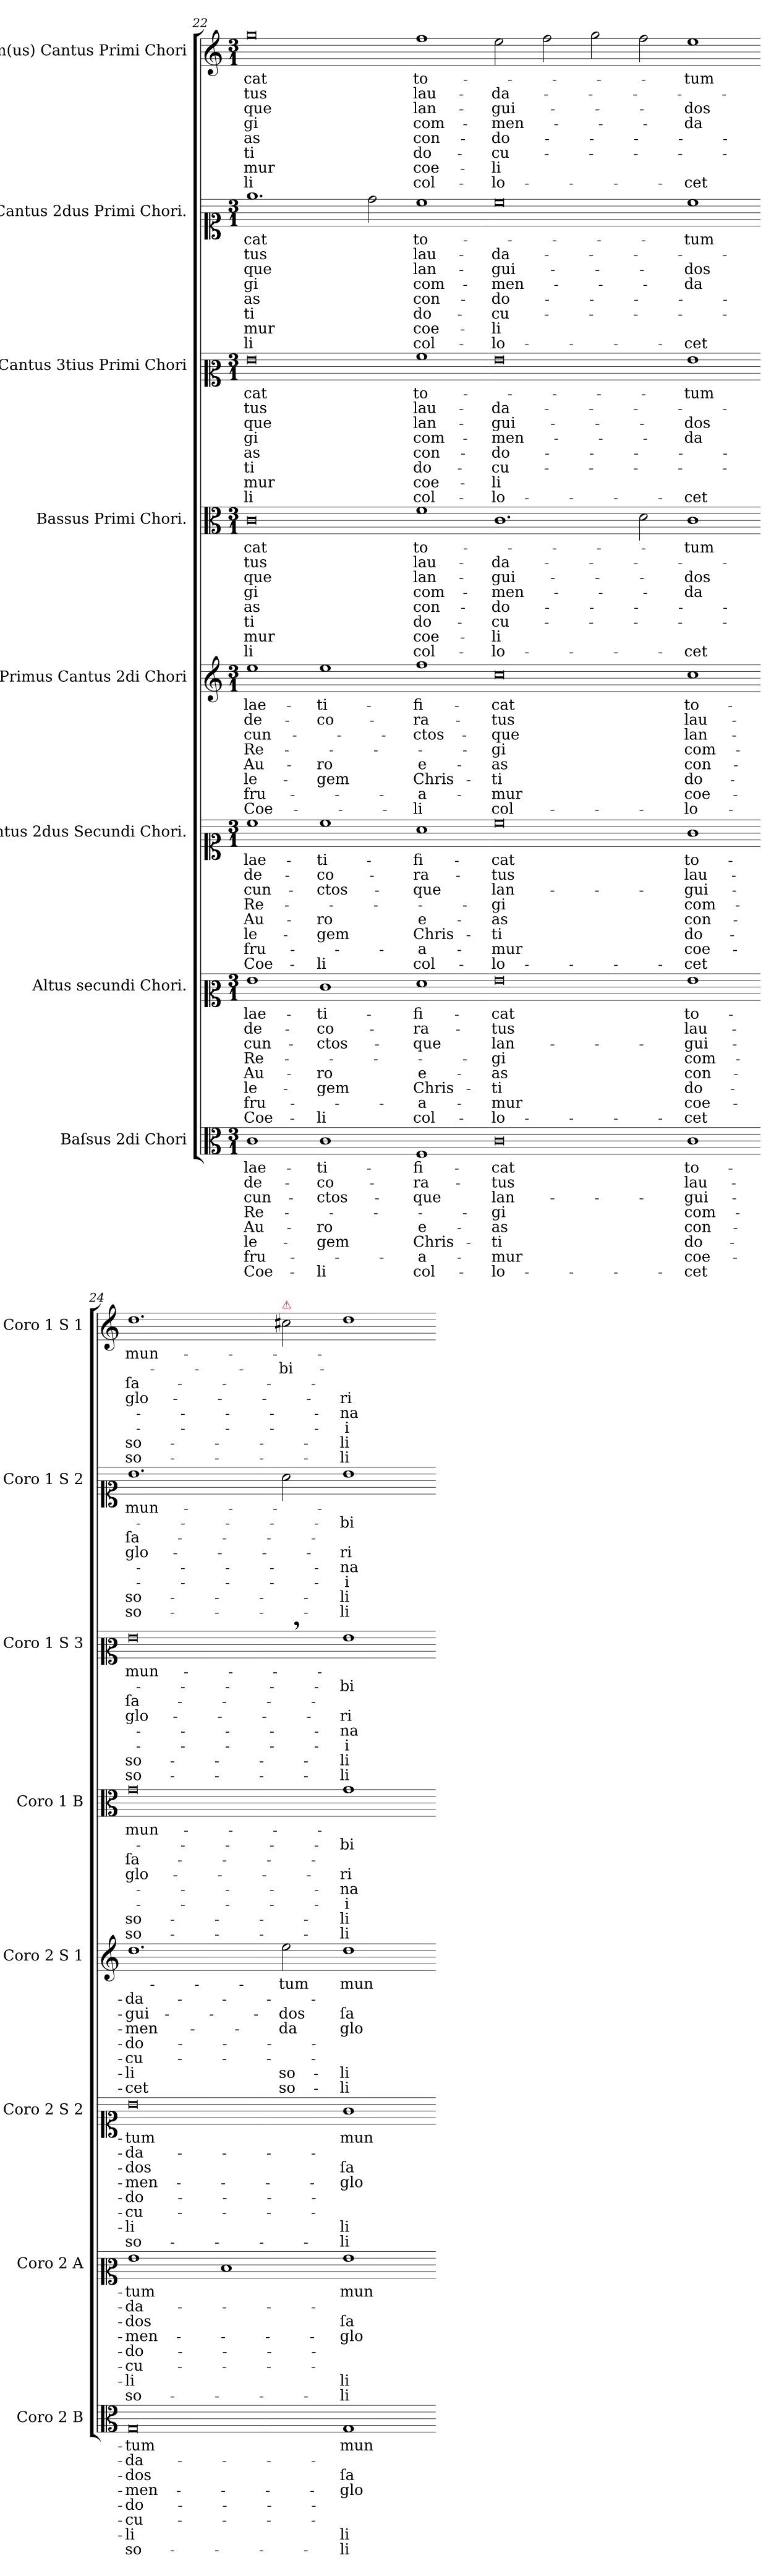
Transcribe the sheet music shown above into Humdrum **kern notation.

**kern	**text	**text	**text	**text	**text	**text	**text	**text	**kern	**text	**text	**text	**text	**text	**text	**text	**text	**kern	**text	**text	**text	**text	**text	**text	**text	**text	**kern	**text	**text	**text	**text	**text	**text	**text	**text	**kern	**text	**text	**text	**text	**text	**text	**text	**text	**kern	**text	**text	**text	**text	**text	**text	**text	**text	**kern	**text	**text	**text	**text	**text	**text	**text	**text	**kern	**text	**text	**text	**text	**text	**text	**text	**text
*part8	*part8	*part8	*part8	*part8	*part8	*part8	*part8	*part8	*part7	*part7	*part7	*part7	*part7	*part7	*part7	*part7	*part7	*part6	*part6	*part6	*part6	*part6	*part6	*part6	*part6	*part6	*part5	*part5	*part5	*part5	*part5	*part5	*part5	*part5	*part5	*part4	*part4	*part4	*part4	*part4	*part4	*part4	*part4	*part4	*part3	*part3	*part3	*part3	*part3	*part3	*part3	*part3	*part3	*part2	*part2	*part2	*part2	*part2	*part2	*part2	*part2	*part2	*part1	*part1	*part1	*part1	*part1	*part1	*part1	*part1	*part1
*staff8	*staff8	*staff8	*staff8	*staff8	*staff8	*staff8	*staff8	*staff8	*staff7	*staff7	*staff7	*staff7	*staff7	*staff7	*staff7	*staff7	*staff7	*staff6	*staff6	*staff6	*staff6	*staff6	*staff6	*staff6	*staff6	*staff6	*staff5	*staff5	*staff5	*staff5	*staff5	*staff5	*staff5	*staff5	*staff5	*staff4	*staff4	*staff4	*staff4	*staff4	*staff4	*staff4	*staff4	*staff4	*staff3	*staff3	*staff3	*staff3	*staff3	*staff3	*staff3	*staff3	*staff3	*staff2	*staff2	*staff2	*staff2	*staff2	*staff2	*staff2	*staff2	*staff2	*staff1	*staff1	*staff1	*staff1	*staff1	*staff1	*staff1	*staff1	*staff1
*I"Baſsus 2di Chori	*	*	*	*	*	*	*	*	*I"Altus secundi Chori.	*	*	*	*	*	*	*	*	*I"Cantus 2dus Secundi Chori.	*	*	*	*	*	*	*	*	*I"Primus Cantus 2di Chori	*	*	*	*	*	*	*	*	*I"Bassus Primi Chori.	*	*	*	*	*	*	*	*	*I"Cantus 3tius Primi Chori	*	*	*	*	*	*	*	*	*I"Cantus 2dus Primi Chori.	*	*	*	*	*	*	*	*	*I"Im(us) Cantus Primi Chori	*	*	*	*	*	*	*	*
*I'Coro 2 B	*	*	*	*	*	*	*	*	*I'Coro 2 A	*	*	*	*	*	*	*	*	*I'Coro 2 S 2	*	*	*	*	*	*	*	*	*I'Coro 2 S 1	*	*	*	*	*	*	*	*	*I'Coro 1 B	*	*	*	*	*	*	*	*	*I'Coro 1 S 3	*	*	*	*	*	*	*	*	*I'Coro 1 S 2	*	*	*	*	*	*	*	*	*I'Coro 1 S 1	*	*	*	*	*	*	*	*
*clefC3	*	*	*	*	*	*	*	*	*clefC2	*	*	*	*	*	*	*	*	*clefC1	*	*	*	*	*	*	*	*	*clefG2	*	*	*	*	*	*	*	*	*clefC3	*	*	*	*	*	*	*	*	*clefC2	*	*	*	*	*	*	*	*	*clefC1	*	*	*	*	*	*	*	*	*clefG2	*	*	*	*	*	*	*	*
*k[]	*	*	*	*	*	*	*	*	*k[]	*	*	*	*	*	*	*	*	*k[]	*	*	*	*	*	*	*	*	*k[]	*	*	*	*	*	*	*	*	*k[]	*	*	*	*	*	*	*	*	*k[]	*	*	*	*	*	*	*	*	*k[]	*	*	*	*	*	*	*	*	*k[]	*	*	*	*	*	*	*	*
*C:	*	*	*	*	*	*	*	*	*C:	*	*	*	*	*	*	*	*	*C:	*	*	*	*	*	*	*	*	*C:	*	*	*	*	*	*	*	*	*C:	*	*	*	*	*	*	*	*	*C:	*	*	*	*	*	*	*	*	*C:	*	*	*	*	*	*	*	*	*C:	*	*	*	*	*	*	*	*
*M3/1	*	*	*	*	*	*	*	*	*M3/1	*	*	*	*	*	*	*	*	*M3/1	*	*	*	*	*	*	*	*	*M3/1	*	*	*	*	*	*	*	*	*M3/1	*	*	*	*	*	*	*	*	*M3/1	*	*	*	*	*	*	*	*	*M3/1	*	*	*	*	*	*	*	*	*M3/1	*	*	*	*	*	*	*	*
=22	=22	=22	=22	=22	=22	=22	=22	=22	=22	=22	=22	=22	=22	=22	=22	=22	=22	=22	=22	=22	=22	=22	=22	=22	=22	=22	=22	=22	=22	=22	=22	=22	=22	=22	=22	=22	=22	=22	=22	=22	=22	=22	=22	=22	=22	=22	=22	=22	=22	=22	=22	=22	=22	=22	=22	=22	=22	=22	=22	=22	=22	=22	=22	=22	=22	=22	=22	=22	=22	=22	=22
1c	lae-	de-	cun-	Re-	Au-	le-	fru-	Coe-	1g	lae-	de-	cun-	Re-	Au-	le-	fru-	Coe-	1cc	lae-	de-	cun-	Re-	Au-	le-	fru-	Coe-	1ee	lae-	de-	cun-	Re-	Au-	le-	fru-	Coe-	0c	-cat	-tus	-que	-gi	-as	-ti	-mur	-li	0g	-cat	-tus	-que	-gi	-as	-ti	-mur	-li	1.ee	-cat	-tus	-que	-gi	-as	-ti	-mur	-li	0gg	-cat	-tus	-que	-gi	-as	-ti	-mur	-li
1c	-ti-	-co-	-ctos-	.	-ro	-gem	.	-li	1e	-ti-	-co-	-ctos-	.	-ro	-gem	.	-li	1cc	-ti-	-co-	-ctos-	.	-ro	-gem	.	-li	1ee	-ti-	-co-	.	.	-ro	-gem	.	.	.	.	.	.	.	.	.	.	.	.	.	.	.	.	.	.	.	.	.	.	.	.	.	.	.	.	.	.	.	.	.	.	.	.	.	.
.	.	.	.	.	.	.	.	.	.	.	.	.	.	.	.	.	.	.	.	.	.	.	.	.	.	.	.	.	.	.	.	.	.	.	.	.	.	.	.	.	.	.	.	.	.	.	.	.	.	.	.	.	.	2dd\	.	.	.	.	.	.	.	.	.	.	.	.	.	.	.	.	.
1F	-fi-	-ra-	-que	.	e-	Chris-	-a-	col-	1f	-fi-	-ra-	-que	.	e-	Chris-	-a-	col-	1a	-fi-	-ra-	-que	.	e-	Chris-	-a-	col-	1ff	-fi-	-ra-	-ctos-	.	e-	Chris-	-a-	-li	1f	to-	lau-	lan-	com-	con-	do-	coe-	col-	1a	to-	lau-	lan-	com-	con-	do-	coe-	col-	1cc	to-	lau-	lan-	com-	con-	do-	coe-	col-	1ff	to-	lau-	lan-	com-	con-	do-	coe-	col-
=23-	=23-	=23-	=23-	=23-	=23-	=23-	=23-	=23-	=23-	=23-	=23-	=23-	=23-	=23-	=23-	=23-	=23-	=23-	=23-	=23-	=23-	=23-	=23-	=23-	=23-	=23-	=23-	=23-	=23-	=23-	=23-	=23-	=23-	=23-	=23-	=23-	=23-	=23-	=23-	=23-	=23-	=23-	=23-	=23-	=23-	=23-	=23-	=23-	=23-	=23-	=23-	=23-	=23-	=23-	=23-	=23-	=23-	=23-	=23-	=23-	=23-	=23-	=23-	=23-	=23-	=23-	=23-	=23-	=23-	=23-	=23-
0c	-cat	-tus	lan-	-gi	-as	-ti	-mur	-lo-	0g	-cat	-tus	lan-	-gi	-as	-ti	-mur	-lo-	0cc	-cat	-tus	lan-	-gi	-as	-ti	-mur	-lo-	0cc	-cat	-tus	-que	-gi	-as	-ti	-mur	col-	1.c	.	-da-	-gui-	-men-	-do-	-cu-	-li	-lo-	0g	.	-da-	-gui-	-men-	-do-	-cu-	-li	-lo-	0cc	.	-da-	-gui-	-men-	-do-	-cu-	-li	-lo-	2ee\	.	-da-	-gui-	-men-	-do-	-cu-	-li	-lo-
.	.	.	.	.	.	.	.	.	.	.	.	.	.	.	.	.	.	.	.	.	.	.	.	.	.	.	.	.	.	.	.	.	.	.	.	.	.	.	.	.	.	.	.	.	.	.	.	.	.	.	.	.	.	.	.	.	.	.	.	.	.	.	2ff\	.	.	.	.	.	.	.	.
.	.	.	.	.	.	.	.	.	.	.	.	.	.	.	.	.	.	.	.	.	.	.	.	.	.	.	.	.	.	.	.	.	.	.	.	.	.	.	.	.	.	.	.	.	.	.	.	.	.	.	.	.	.	.	.	.	.	.	.	.	.	.	2gg\	.	.	.	.	.	.	.	.
.	.	.	.	.	.	.	.	.	.	.	.	.	.	.	.	.	.	.	.	.	.	.	.	.	.	.	.	.	.	.	.	.	.	.	.	2d\	.	.	.	.	.	.	.	.	.	.	.	.	.	.	.	.	.	.	.	.	.	.	.	.	.	.	2ff\	.	.	.	.	.	.	.	.
1c	to-	lau-	-gui-	com-	con-	do-	coe-	-cet	1g	to-	lau-	-gui-	com-	con-	do-	coe-	-cet	1g	to-	lau-	-gui-	com-	con-	do-	coe-	-cet	1cc	to-	lau-	lan-	com-	con-	do-	coe-	-lo-	1c	-tum	.	-dos	-da	.	.	.	-cet	1g	-tum	.	-dos	-da	.	.	.	-cet	1cc	-tum	.	-dos	-da	.	.	.	-cet	1ee	-tum	.	-dos	-da	.	.	.	-cet
=24-	=24-	=24-	=24-	=24-	=24-	=24-	=24-	=24-	=24-	=24-	=24-	=24-	=24-	=24-	=24-	=24-	=24-	=24-	=24-	=24-	=24-	=24-	=24-	=24-	=24-	=24-	=24-	=24-	=24-	=24-	=24-	=24-	=24-	=24-	=24-	=24-	=24-	=24-	=24-	=24-	=24-	=24-	=24-	=24-	=24-	=24-	=24-	=24-	=24-	=24-	=24-	=24-	=24-	=24-	=24-	=24-	=24-	=24-	=24-	=24-	=24-	=24-	=24-	=24-	=24-	=24-	=24-	=24-	=24-	=24-	=24-
0G	-tum	-da-	-dos	-men-	-do-	-cu-	-li	so-	1g	-tum	-da-	-dos	-men-	-do-	-cu-	-li	so-	0b	-tum	-da-	-dos	-men-	-do-	-cu-	-li	so-	1.dd	.	-da-	-gui-	-men-	-do-	-cu-	-li	-cet	0g	mun-	.	ſa-	glo-	.	.	so-	so-	0g,<	mun-	.	ſa-	glo-	.	.	so-	so-	1.b	mun-	.	ſa-	glo-	.	.	so-	so-	1.dd	mun-	.	ſa-	glo-	.	.	so-	so-
.	.	.	.	.	.	.	.	.	1d	.	.	.	.	.	.	.	.	.	.	.	.	.	.	.	.	.	.	.	.	.	.	.	.	.	.	.	.	.	.	.	.	.	.	.	.	.	.	.	.	.	.	.	.	.	.	.	.	.	.	.	.	.	.	.	.	.	.	.	.	.	.
!	!	!	!	!	!	!	!	!	!	!	!	!	!	!	!	!	!	!	!	!	!	!	!	!	!	!	!	!	!	!	!	!	!	!	!	!	!	!	!	!	!	!	!	!	!	!	!	!	!	!	!	!	!	!	!	!	!	!	!	!	!	!	!LO:TX:a:color=crimson:t=⚠	!	!	!	!	!	!	!	!
.	.	.	.	.	.	.	.	.	.	.	.	.	.	.	.	.	.	.	.	.	.	.	.	.	.	.	2ee\	-tum	.	-dos	-da	.	.	so-	so-	.	.	.	.	.	.	.	.	.	.	.	.	.	.	.	.	.	.	2a\	.	.	.	.	.	.	.	.	2cc#X\	.	-bi-	.	.	.	.	.	.
1G	mun-	.	ſa-	glo-	.	.	-li-	-li-	1g	mun-	.	ſa-	glo-	.	.	-li-	-li-	1g	mun-	.	ſa-	glo-	.	.	-li-	-li-	1dd	mun-	.	ſa-	glo-	.	.	-li-	-li-	1g	.	-bi-	.	-ri-	-na-	-i-	-li-	-li-	1g	.	-bi-	.	-ri-	-na-	-i-	-li-	-li-	1b	.	-bi-	.	-ri-	-na-	-i-	-li-	-li-	1dd	.	.	.	-ri-	-na-	-i-	-li-	-li-
=-	=-	=-	=-	=-	=-	=-	=-	=-	=-	=-	=-	=-	=-	=-	=-	=-	=-	=-	=-	=-	=-	=-	=-	=-	=-	=-	=-	=-	=-	=-	=-	=-	=-	=-	=-	=-	=-	=-	=-	=-	=-	=-	=-	=-	=-	=-	=-	=-	=-	=-	=-	=-	=-	=-	=-	=-	=-	=-	=-	=-	=-	=-	=-	=-	=-	=-	=-	=-	=-	=-	=-
*-	*-	*-	*-	*-	*-	*-	*-	*-	*-	*-	*-	*-	*-	*-	*-	*-	*-	*-	*-	*-	*-	*-	*-	*-	*-	*-	*-	*-	*-	*-	*-	*-	*-	*-	*-	*-	*-	*-	*-	*-	*-	*-	*-	*-	*-	*-	*-	*-	*-	*-	*-	*-	*-	*-	*-	*-	*-	*-	*-	*-	*-	*-	*-	*-	*-	*-	*-	*-	*-	*-	*-
